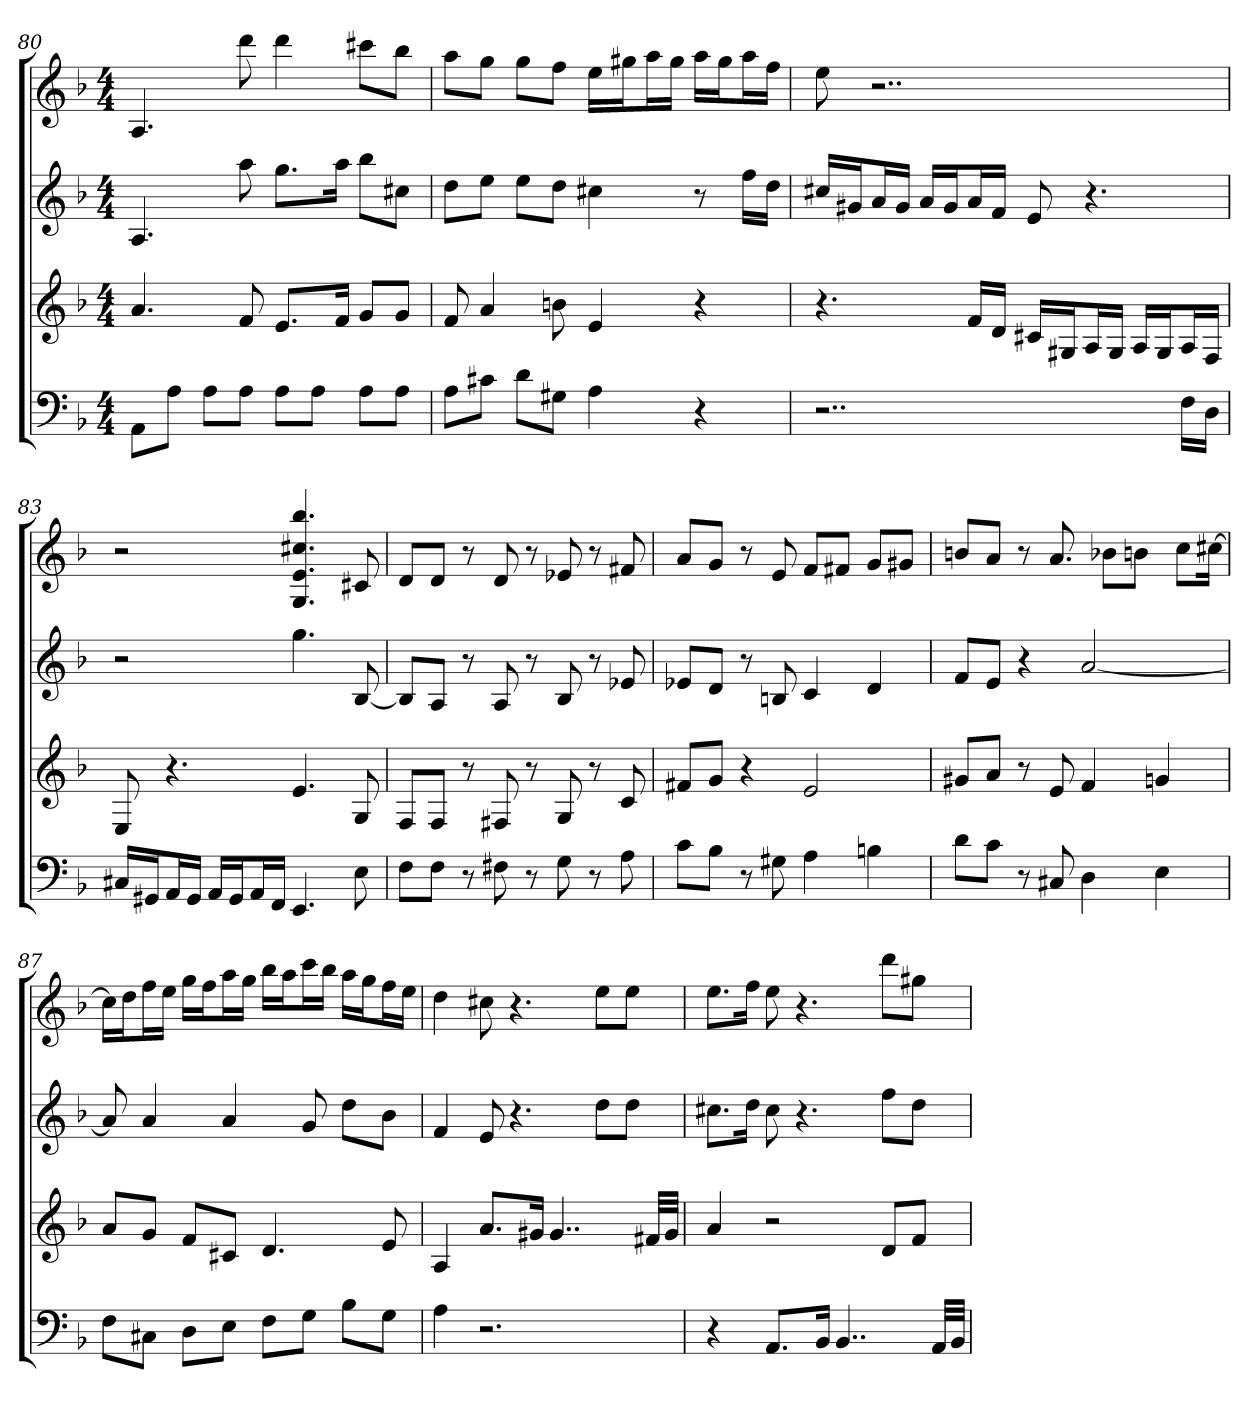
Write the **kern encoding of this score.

**kern	**kern	**kern	**kern
*part4	*part3	*part2	*part1
*staff4	*staff3	*staff2	*staff1
*k[b-]	*k[b-]	*k[b-]	*k[b-]
*d:	*d:	*d:	*d:
*M4/4	*M4/4	*M4/4	*M4/4
=80	=80	=80	=80
8AAL	4.a	4.A	4.A
8AJ	.	.	.
8AL	.	.	.
8AJ	8f	8aa	8ddd
8AL	8.eL	8.ggL	4ddd
8AJ	.	.	.
.	16fJk	16aaJk	.
8AL	8gL	8bb-L	8ccc#XL
8AJ	8gJ	8cc#XJ	8bb-J
=81	=81	=81	=81
8AL	8f	8ddL	8aaL
8c#XJ	4a	8eeJ	8ggJ
8dL	.	8eeL	8ggL
8G#XJ	8bn	8ddJ	8ffJ
4A	4e	4cc#X	16eeLL
.	.	.	16gg#XJ
.	.	.	16aaL
.	.	.	16gg#JJ
4r	4r	8r	16aaLL
.	.	.	16gg#J
.	.	16ffLL	16aaL
.	.	16ddJJ	16ffJJ
=82	=82	=82	=82
2..r	4.r	16cc#XLL	8ee
.	.	16g#XJ	.
.	.	16aL	2..r
.	.	16g#JJ	.
.	.	16aLL	.
.	.	16g#J	.
.	16fLL	16aL	.
.	16dJJ	16fJJ	.
.	16c#XLL	8e	.
.	16G#XJ	.	.
.	16AL	4.r	.
.	16G#JJ	.	.
.	16ALL	.	.
.	16G#J	.	.
16FLL	16AL	.	.
16DJJ	16FJJ	.	.
=83	=83	=83	=83
16C#XLL	8E	2r	2r
16GG#XJ	.	.	.
16AAL	4.r	.	.
16GG#JJ	.	.	.
16AALL	.	.	.
16GG#J	.	.	.
16AAL	.	.	.
16FFJJ	.	.	.
4.EE	4.e	4.gg	4.G 4.e 4.cc#X 4.bb-
8E	8G	[8B-	8c#X
=84	=84	=84	=84
8FL	8FL	8B-L]	8dL
8FJ	8FJ	8AJ	8dJ
8r	8r	8r	8r
8F#X	8F#X	8A	8d
8r	8r	8r	8r
8G	8G	8B-	8e-X
8r	8r	8r	8r
8A	8c	8e-X	8f#X
=85	=85	=85	=85
8cL	8f#XL	8e-XL	8aL
8B-J	8gJ	8dJ	8gJ
8r	4r	8r	8r
8G#X	.	8Bn	8e
4A	2e	4c	8fL
.	.	.	8f#XJ
4Bn	.	4d	8gL
.	.	.	8g#XJ
=86	=86	=86	=86
8dL	8g#XL	8fL	8bnL
8cJ	8aJ	8eJ	8aJ
8r	8r	4r	8r
8C#X	8e	.	8.a
4D	4f	[2a	.
.	.	.	8b-XL
.	.	.	8bnJ
4E	4gn	.	.
.	.	.	8ccL
.	.	.	[16cc#XJk
=87	=87	=87	=87
8FL	8aL	8a]	16cc#LL]
.	.	.	16ddJ
8C#XJ	8gJ	4a	16ffL
.	.	.	16eeJJ
8DL	8fL	.	16ggLL
.	.	.	16ffJ
8EJ	8c#XJ	4a	16aaL
.	.	.	16ggJJ
8FL	4.d	.	16bb-LL
.	.	.	16aaJ
8GJ	.	8g	16cccL
.	.	.	16bb-JJ
8B-L	.	8ddL	16aaLL
.	.	.	16ggJ
8GJ	8e	8b-J	16ffL
.	.	.	16eeJJ
=88	=88	=88	=88
4A	4A	4f	4dd
2.r	8.aL	8e	8cc#X
.	.	4.r	4.r
.	16g#XJk	.	.
.	4..g#	.	.
.	.	8ddL	8eeL
.	.	8ddJ	8eeJ
.	32f#XLLL	.	.
.	32g#JJJ	.	.
=89	=89	=89	=89
4r	4a	8.cc#XL	8.eeL
.	.	16ddJk	16ffJk
8.AAL	2r	8cc#	8ee
.	.	4.r	4.r
16BB-Jk	.	.	.
4..BB-	.	.	.
.	8dL	8ffL	8dddL
.	8fJ	8ddJ	8gg#XJ
32AALLL	.	.	.
32BB-JJJ	.	.	.
=	=	=	=
*-	*-	*-	*-
